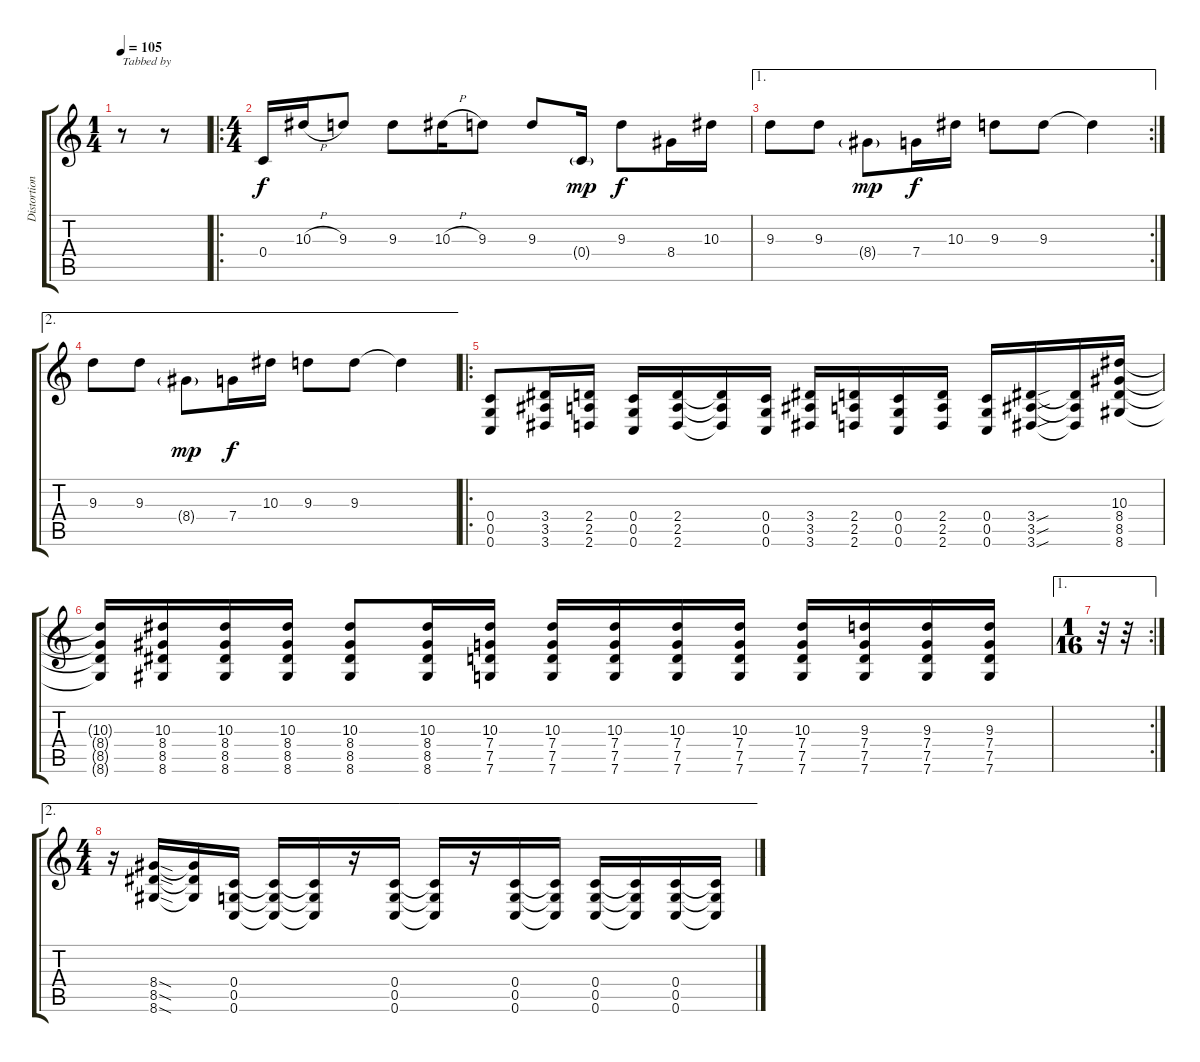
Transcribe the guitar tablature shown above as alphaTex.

\track ("Distortion Guitar" "Distortion") {instrument distortionguitar}
\staff {score tabs}
\tuning (D4 A3 F3 C3 G2 C2) {hide}
\ts (1 4)
\tempo 105
\clef g2
\ks c
r.8{txt "Tabbed by" dy f instrument distortionguitar} r.8 |
\ro
\ts (4 4)
0.4.16 10.3{h}.16 9.3.8 9.3.8 10.3{h}.16 9.3.8 9.3.8 0.4{g}.16{dy mp} 9.3.8{dy f} 8.4.16 10.3.16 |
\ae 1
\rc 2
9.3.8 9.3.8 8.4{g}.8{dy mp} 7.4.16{dy f} 10.3.16 9.3.8 9.3.8 9.3{t}.4 |
\ae 2
9.3.8 9.3.8 8.4{g}.8{dy mp} 7.4.16{dy f} 10.3.16 9.3.8 9.3.8 9.3{t}.4 |
\ro
(0.4 0.5 0.6).8 (3.4 3.5 3.6).16 (2.4 2.5 2.6).16 (0.4 0.5 0.6).16 (2.4 2.5 2.6).16 (2.4{t} 2.5{t} 2.6{t}).16 (0.4 0.5 0.6).16 (3.4 3.5 3.6).16 (2.4 2.5 2.6).16 (0.4 0.5 0.6).16 (2.4 2.5 2.6).16 (0.4 0.5 0.6).16 (3.4{sou} 3.5{sou} 3.6{sou}).16 (3.4{t} 3.5{t} 3.6{t}).16 (10.3 8.4 8.5 8.6).16 |
(10.3{t} 8.4{t} 8.5{t} 8.6{t}).16 (10.3 8.4 8.5 8.6).16 (10.3 8.4 8.5 8.6).16 (10.3 8.4 8.5 8.6).16 (10.3 8.4 8.5 8.6).8 (10.3 8.4 8.5 8.6).16 (10.3 7.4 7.5 7.6).16 (10.3 7.4 7.5 7.6).16 (10.3 7.4 7.5 7.6).16 (10.3 7.4 7.5 7.6).16 (10.3 7.4 7.5 7.6).16 (10.3 7.4 7.5 7.6).16 (9.3 7.4 7.5 7.6).16 (9.3 7.4 7.5 7.6).16 (9.3 7.4 7.5 7.6).16 |
\ae 1
\rc 2
\ts (1 16)
r.32 r.32 |
\ae 2
\ts (4 4)
r.16 (8.4{sod} 8.5{sod} 8.6{sod}).16 (8.4{t} 8.5{t} 8.6{t}).16 (0.4 0.5 0.6).16 (0.4{t} 0.5{t} 0.6{t}).16 (0.4{t} 0.5{t} 0.6{t}).16 r.16 (0.4 0.5 0.6).16 (0.4{t} 0.5{t} 0.6{t}).16 r.16 (0.4 0.5 0.6).16 (0.4{t} 0.5{t} 0.6{t}).16 (0.4 0.5 0.6).16 (0.4{t} 0.5{t} 0.6{t}).16 (0.4 0.5 0.6).16 (0.4{t} 0.5{t} 0.6{t}).16
